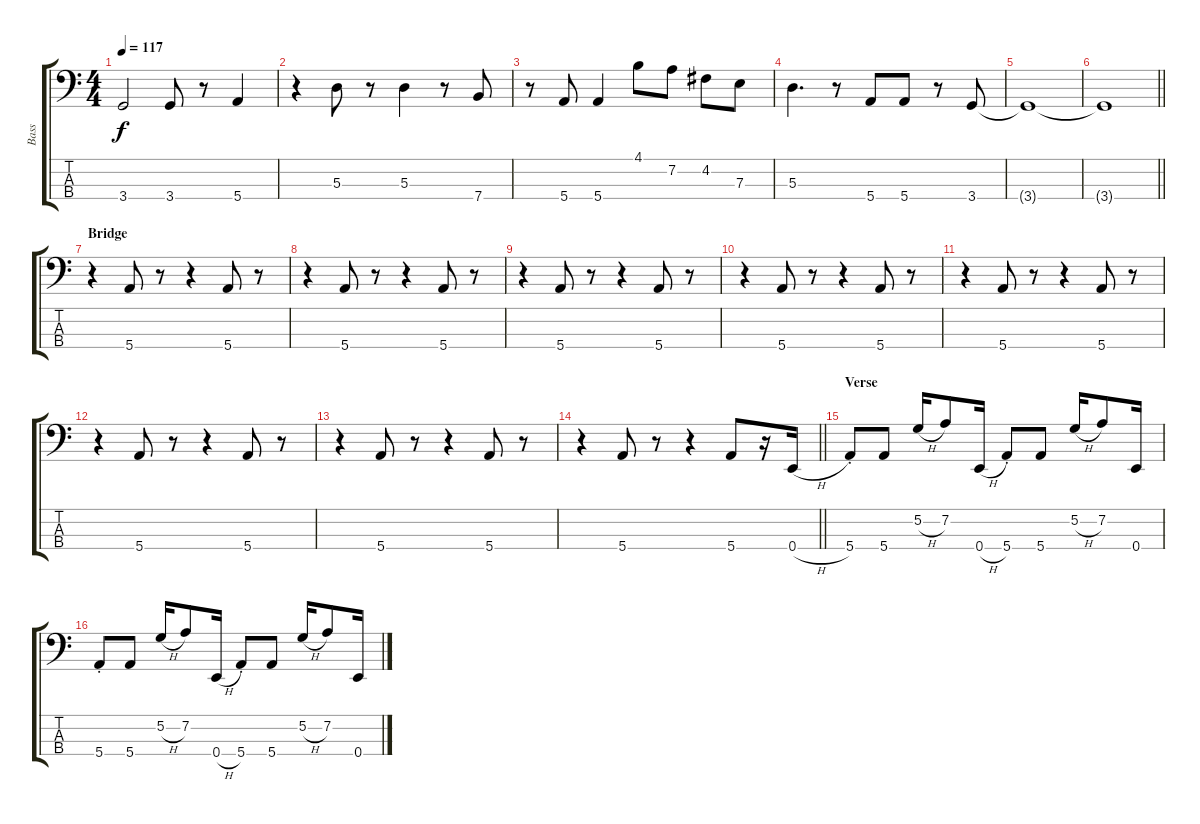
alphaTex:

\track ("Bass" "Bass") {instrument electricbassfinger}
\staff {score tabs}
\tuning (G2 D2 A1 E1) {hide}
\ts (4 4)
\tempo 117
\clef f4
\ks c
3.4{t}.2{dy f} 3.4.8 r.8 5.4.4 |
r.4 5.3.8 r.8 5.3.4 r.8 7.4.8 |
r.8 5.4.8 5.4.4 4.1.8 7.2.8 4.2.8 7.3.8 |
5.3.4{d} r.8 5.4.8 5.4.8 r.8 3.4.8 |
3.4{t}.1 |
\barLineRight lightlight
3.4{t}.1 |
\section ("" "Bridge")
r.4 5.4.8 r.8 r.4 5.4.8 r.8 |
r.4 5.4.8 r.8 r.4 5.4.8 r.8 |
r.4 5.4.8 r.8 r.4 5.4.8 r.8 |
r.4 5.4.8 r.8 r.4 5.4.8 r.8 |
r.4 5.4.8 r.8 r.4 5.4.8 r.8 |
r.4 5.4.8 r.8 r.4 5.4.8 r.8 |
r.4 5.4.8 r.8 r.4 5.4.8 r.8 |
\barLineRight lightlight
r.4 5.4.8 r.8 r.4 5.4.8 r.16 0.4{h}.16 |
\section ("" "Verse ")
5.4{st}.8 5.4.8 5.2{h}.16 7.2.8 0.4{h}.16 5.4{st}.8 5.4.8 5.2{h}.16 7.2.8 0.4.16 |
5.4{st}.8 5.4.8 5.2{h}.16 7.2.8 0.4{h}.16 5.4{st}.8 5.4.8 5.2{h}.16 7.2.8 0.4.16
